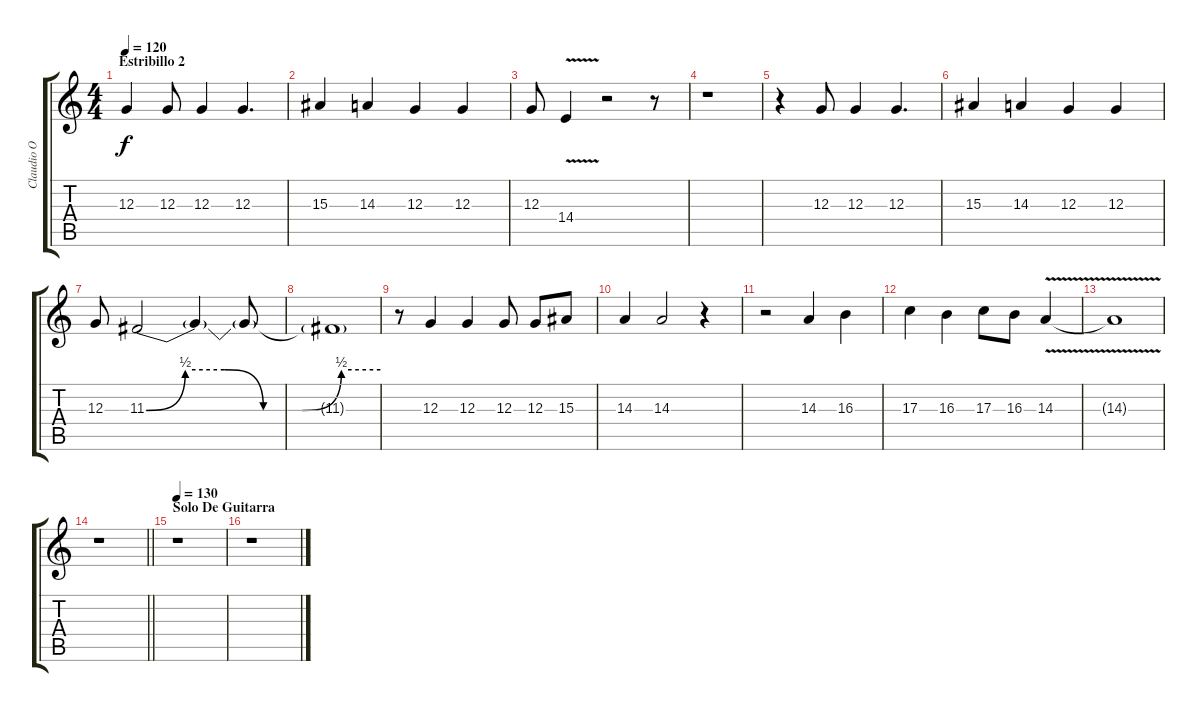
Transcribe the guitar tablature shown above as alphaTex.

\track ("Claudio O Connor y Ricardo Iorio" "Claudio O ") {instrument cello}
\staff {score tabs}
\tuning (E4 B3 G3 D3 A2 E2) {hide}
\ts (4 4)
\section ("" "Estribillo 2")
\tempo 120
\clef g2
\ks c
12.3.4{dy f} 12.3.8 12.3.4 12.3.4{d} |
15.3.4 14.3.4 12.3.4 12.3.4 |
12.3.8 14.4{v}.4 r.2 r.8 |
r.1 |
r.4 12.3.8 12.3.4 12.3.4{d} |
15.3.4 14.3.4 12.3.4 12.3.4 |
12.3.8 11.3{be (custom 0 0 10 2 20 2 30 0 40 0 50 2 60 2)}.2 11.3{t}.4 11.3{t}.8 |
11.3{t}.1 |
r.8 12.3.4 12.3.4 12.3.8 12.3.8 15.3.8 |
14.3.4 14.3.2 r.4 |
r.2 14.3.4 16.3.4 |
17.3.4 16.3.4 17.3.8 16.3.8 14.3{v}.4 |
14.3{t}.1 |
\barLineRight lightlight
r.1 |
\section ("" "Solo De Guitarra")
\tempo 130
r.1 |
r.1
